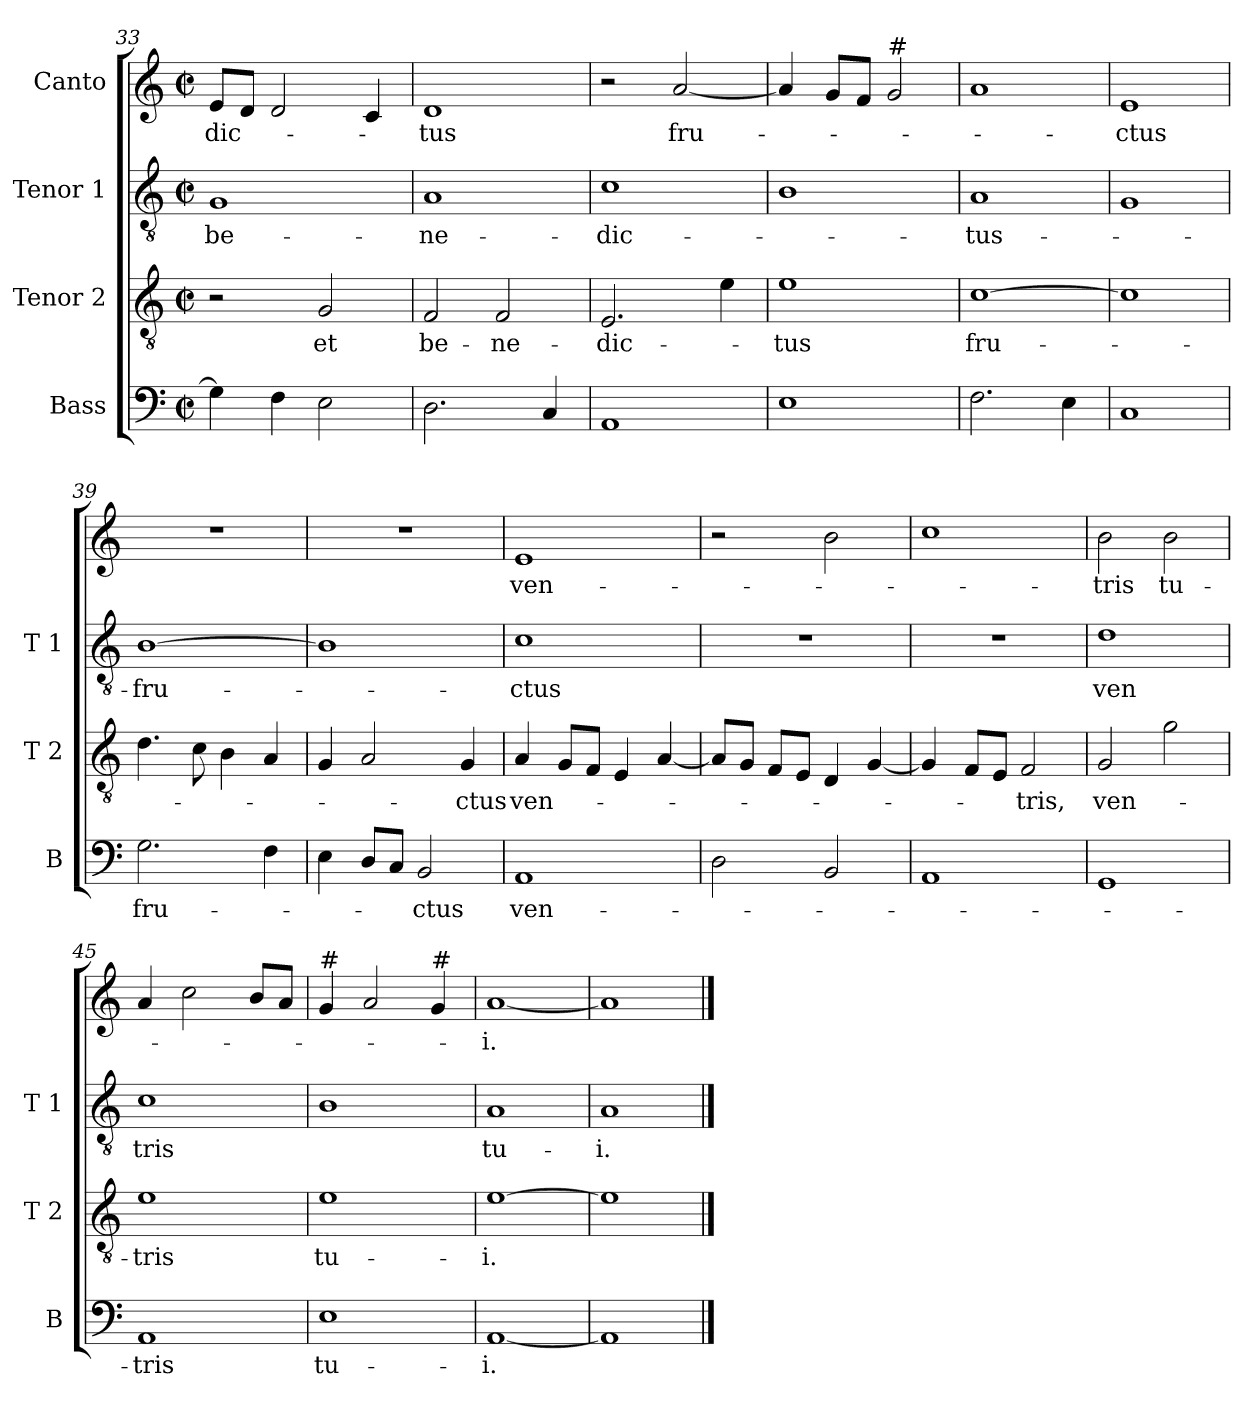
**kern	**text	**kern	**text	**kern	**text	**kern	**text
*part4	*part4	*part3	*part3	*part2	*part2	*part1	*part1
*staff4	*staff4	*staff3	*staff3	*staff2	*staff2	*staff1	*staff1
*I"Bass	*	*I"Tenor 2	*	*I"Tenor 1	*	*I"Canto	*
*I'B	*	*I'T 2	*	*I'T 1	*	*	*
*clefF4	*	*clefGv2	*	*clefGv2	*	*clefG2	*
*k[]	*	*k[]	*	*k[]	*	*k[]	*
*C:	*	*C:	*	*C:	*	*C:	*
*M2/2	*	*M2/2	*	*M2/2	*	*M2/2	*
*met(c|)	*	*met(c|)	*	*met(c|)	*	*met(c|)	*
=33	=33	=33	=33	=33	=33	=33	=33
!	!	!	!	!	!LO:LY:b	!	!LO:LY:b
4G\]	.	2r	.	1G	be-	8e/L	-dic-
.	.	.	.	.	.	8d/J	.
4F\	.	.	.	.	.	2d/	.
!	!	!	!LO:LY:b	!	!	!	!
2E\	.	2G/	et	.	.	.	.
.	.	.	.	.	.	4c/	.
=34	=34	=34	=34	=34	=34	=34	=34
!	!	!	!LO:LY:b	!	!LO:LY:b	!	!LO:LY:b
2.D\	.	2F/	be-	1A	-ne-	1d	-tus
!	!	!	!LO:LY:b	!	!	!	!
.	.	2F/	-ne-	.	.	.	.
4C/	.	.	.	.	.	.	.
!!LO:LB:g=z
=35	=35	=35	=35	=35	=35	=35	=35
!	!	!	!LO:LY:b	!	!LO:LY:b	!	!
1AA	.	2.E/	-dic-	1c	-dic-	2r	.
!	!	!	!	!	!	!	!LO:LY:b
.	.	.	.	.	.	[2a/	fru-
.	.	4e\	.	.	.	.	.
=36	=36	=36	=36	=36	=36	=36	=36
!	!	!	!LO:LY:b	!	!	!	!
1E	.	1e	-tus	1B	.	4a/]	.
.	.	.	.	.	.	8g/L	.
.	.	.	.	.	.	8f/J	.
!	!	!	!	!	!	!LO:TX:a:t=#	!
.	.	.	.	.	.	2g/	.
=37	=37	=37	=37	=37	=37	=37	=37
!	!	!	!LO:LY:b	!	!LO:LY:b	!	!
2.F\	.	[1c	fru-	1A	-tus-	1a	.
4E\	.	.	.	.	.	.	.
=38	=38	=38	=38	=38	=38	=38	=38
!	!	!	!	!	!	!	!LO:LY:b
1C	.	1c]	.	1G	.	1e	-ctus
=39	=39	=39	=39	=39	=39	=39	=39
!	!LO:LY:b	!	!	!	!LO:LY:b	!	!
2.G\	fru-	4.d\	.	[1B	-fru-	1r	.
.	.	8c\	.	.	.	.	.
.	.	4B\	.	.	.	.	.
4F\	.	4A/	.	.	.	.	.
=40	=40	=40	=40	=40	=40	=40	=40
4E\	.	4G/	.	1B]	.	1r	.
8D/L	.	2A/	.	.	.	.	.
8C/J	.	.	.	.	.	.	.
!	!LO:LY:b	!	!	!	!	!	!
2BB/	-ctus	.	.	.	.	.	.
!	!	!	!LO:LY:b	!	!	!	!
.	.	4G/	-ctus	.	.	.	.
=41	=41	=41	=41	=41	=41	=41	=41
!	!LO:LY:b	!	!LO:LY:b	!	!LO:LY:b	!	!LO:LY:b
1AA	ven-	4A/	ven-	1c	-ctus	1e	ven-
.	.	8G/L	.	.	.	.	.
.	.	8F/J	.	.	.	.	.
.	.	4E/	.	.	.	.	.
.	.	[4A/	.	.	.	.	.
!!LO:LB:g=z
=42	=42	=42	=42	=42	=42	=42	=42
2D\	.	8A/L]	.	1r	.	2r	.
.	.	8G/J	.	.	.	.	.
.	.	8F/L	.	.	.	.	.
.	.	8E/J	.	.	.	.	.
2BB/	.	4D/	.	.	.	2b\	.
.	.	[4G/	.	.	.	.	.
=43	=43	=43	=43	=43	=43	=43	=43
1AA	.	4G/]	.	1r	.	1cc	.
.	.	8F/L	.	.	.	.	.
.	.	8E/J	.	.	.	.	.
!	!	!	!LO:LY:b	!	!	!	!
.	.	2F/	-tris,	.	.	.	.
=44	=44	=44	=44	=44	=44	=44	=44
!	!	!	!LO:LY:b	!	!LO:LY:b	!	!LO:LY:b
1GG	.	2G/	ven-	1d	ven	2b\	-tris
!	!	!	!	!	!	!	!LO:LY:b
.	.	2g\	.	.	.	2b\	tu-
=45	=45	=45	=45	=45	=45	=45	=45
!	!LO:LY:b	!	!LO:LY:b	!	!LO:LY:b	!	!
1AA	-tris	1e	-tris	1c	tris	4a/	.
.	.	.	.	.	.	2cc\	.
.	.	.	.	.	.	8b/L	.
.	.	.	.	.	.	8a/J	.
=46	=46	=46	=46	=46	=46	=46	=46
!	!	!	!	!	!	!LO:TX:a:t=#	!
!	!LO:LY:b	!	!LO:LY:b	!	!	!	!
1E	tu-	1e	tu-	1B	.	4g/	.
.	.	.	.	.	.	2a/	.
!	!	!	!	!	!	!LO:TX:a:t=#	!
.	.	.	.	.	.	4g/	.
=47	=47	=47	=47	=47	=47	=47	=47
!	!LO:LY:b	!	!LO:LY:b	!	!LO:LY:b	!	!LO:LY:b
[1AA	-i.	[1e	-i.	1A	tu-	[1a	-i.
=48	=48	=48	=48	=48	=48	=48	=48
!	!	!	!	!	!LO:LY:b	!	!
1AA]	.	1e]	.	1A	-i.	1a]	.
==	==	==	==	==	==	==	==
*-	*-	*-	*-	*-	*-	*-	*-
